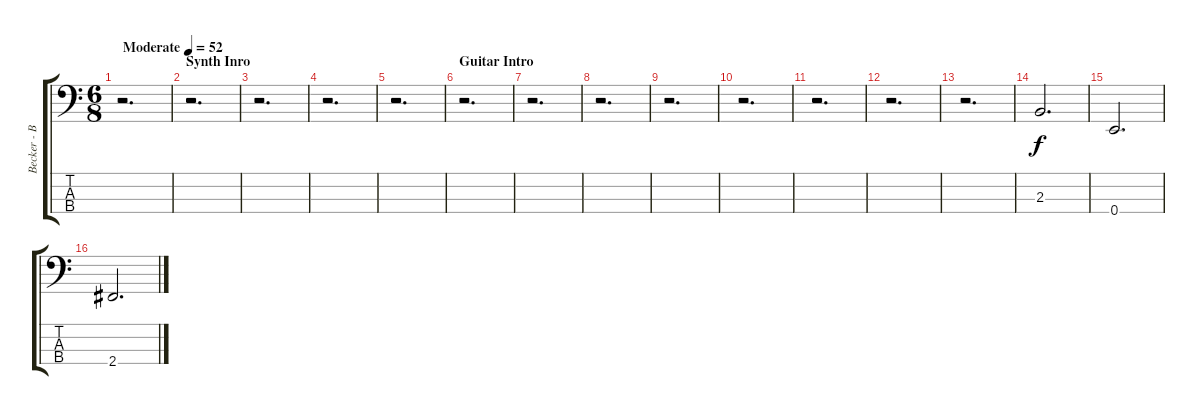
\track ("Becker - Bass " "Becker - B") {instrument electricbasspick}
\staff {score tabs}
\tuning (G2 D2 A1 E1) {hide}
\ts (6 8)
\tempo (52 "Moderate")
\clef f4
\ks c
r.2{d dy f instrument electricbasspick} |
\section ("" "Synth Inro")
r.2{d} |
r.2{d} |
r.2{d} |
r.2{d} |
\section ("" "Guitar Intro")
r.2{d} |
r.2{d} |
r.2{d} |
r.2{d} |
r.2{d} |
r.2{d} |
r.2{d} |
r.2{d} |
2.3.2{d} |
0.4.2{d} |
2.4.2{d}
